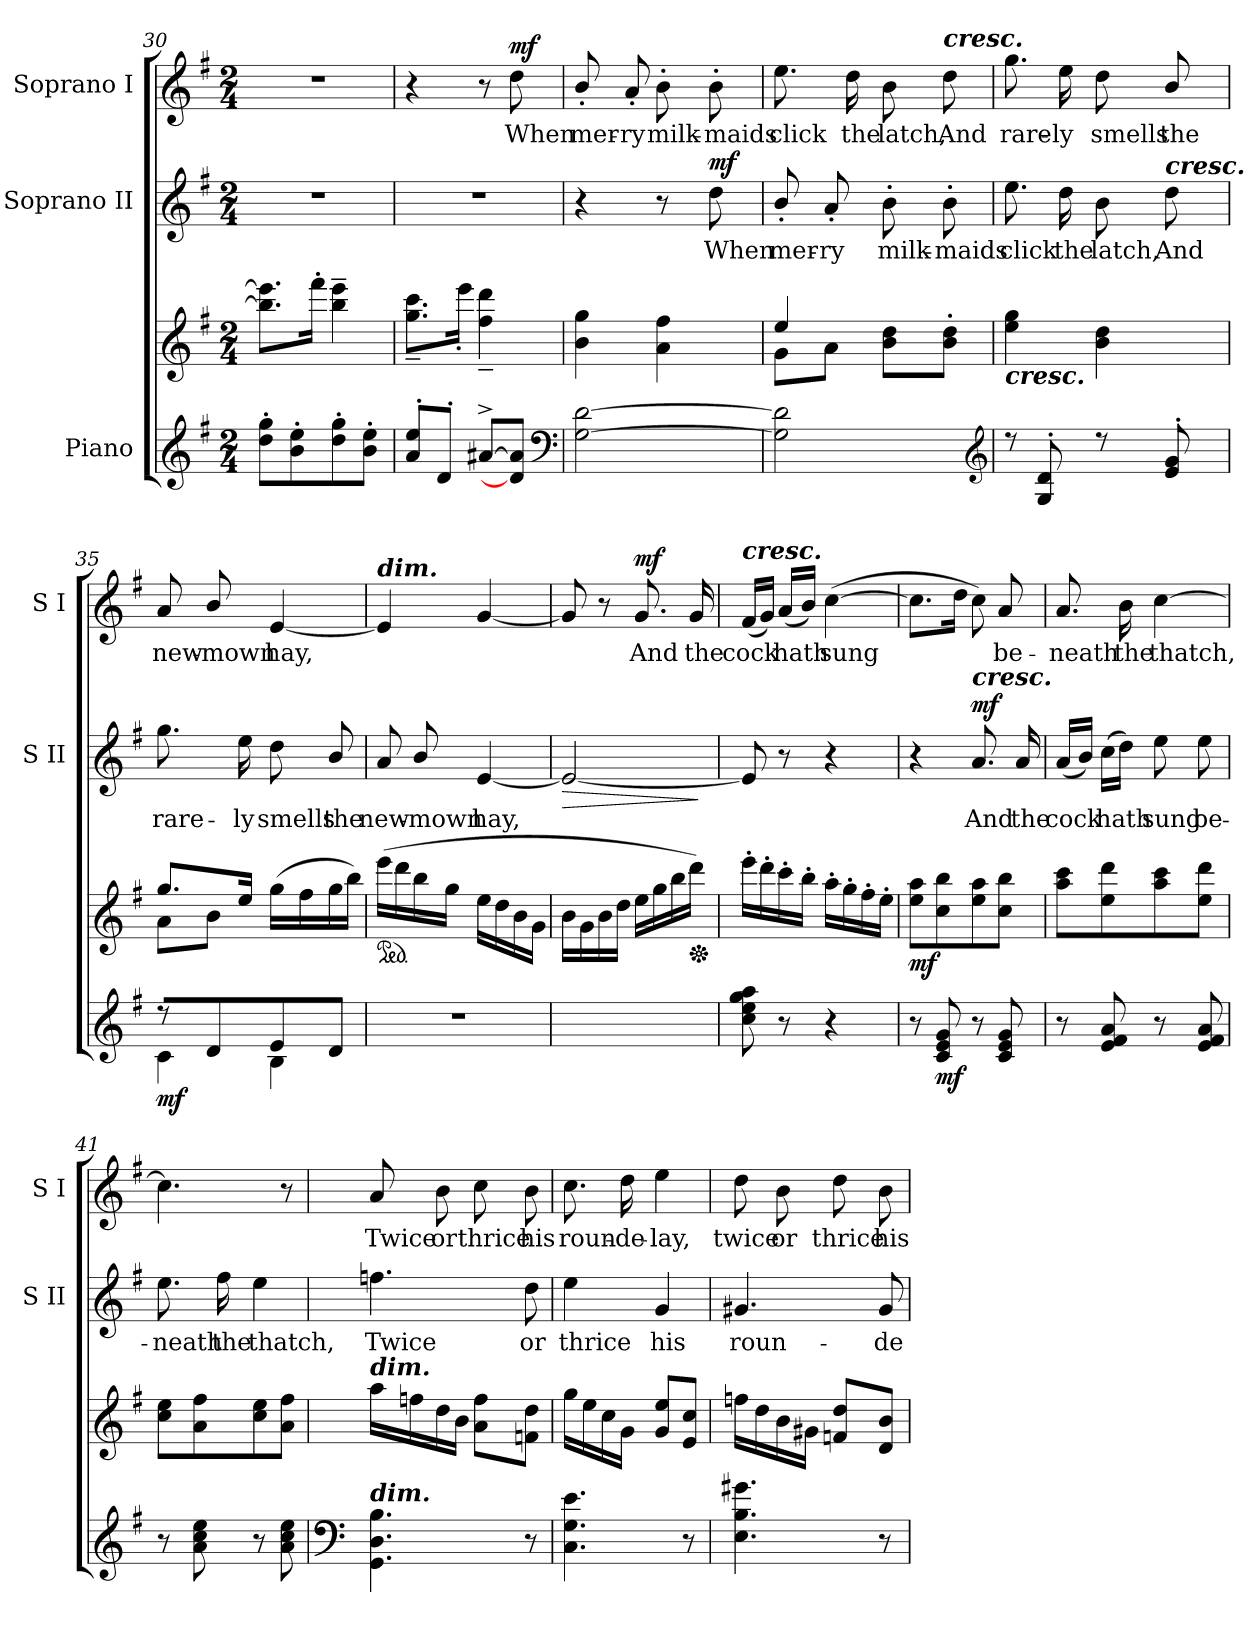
**kern	**kern	**dynam	**kern	**text	**dynam	**kern	**text	**dynam
*part3	*part3	*part3	*part2	*part2	*part2	*part1	*part1	*part1
*staff4	*staff3	*staff3/4	*staff2	*staff2	*staff2	*staff1	*staff1	*staff1
*I"Piano	*	*	*I"Soprano II	*	*	*I"Soprano I	*	*
*	*	*	*I'S II	*	*	*I'S I	*	*
*clefG2	*clefG2	*	*clefG2	*	*	*clefG2	*	*
*k[f#]	*k[f#]	*	*k[f#]	*	*	*k[f#]	*	*
*G:	*G:	*	*G:	*	*	*G:	*	*
*M2/4	*M2/4	*	*M2/4	*	*	*M2/4	*	*
=30	=30	=30	=30	=30	=30	=30	=30	=30
!	!	!	!LO:N:vis=1	!	!	!LO:N:vis=1	!	!
8dd' 8gg'L	8.bb] 8.eee]L	.	2r	.	.	2r	.	.
8b' 8ee'	.	.	.	.	.	.	.	.
.	16fff#'J	.	.	.	.	.	.	.
8dd' 8gg'	4bb~ 4eee~	.	.	.	.	.	.	.
8b' 8ee'J	.	.	.	.	.	.	.	.
!!LO:LB:g=z
=31	=31	=31	=31	=31	=31	=31	=31	=31
*^	*	*	*	*	*	*	*	*
!	!LO:N:vis=1	!	!	!LO:N:vis=1	!	!	!	!	!
*	*	*^	*	*	*	*	*	*	*
8a' 8ee'L	2ryy	2ryy	8.gg~ 8.ccc~L	.	2r	.	.	4r	.	.
8d'J	.	.	.	.	.	.	.	.	.	.
.	.	.	16eee'J	.	.	.	.	.	.	.
[8a#X^L	.	.	4ff#~ 4ddd~	.	.	.	.	8r	.	.
!	!	!	!	!	!	!	!	!	!LO:LY:b	!LO:DY:b
8d] 8a#]J	.	.	.	.	.	.	.	8dd	When	mf
*clefF4	*	*	*	*	*	*	*	*	*	*
=32	=32	=32	=32	=32	=32	=32	=32	=32	=32	=32
!	!LO:N:vis=1	!LO:N:vis=1	!	!LO:DY:b=2	!	!	!	!	!LO:LY:b	!
!	!	!	!	!LO:DY:n=1:b	!	!	!	!	!	!
[2G\ [2d\	2ryy	2ryy	4b 4gg	mf mf	4r	.	.	8b'/	mer-	.
!	!	!	!	!	!	!	!	!	!LO:LY:b	!
.	.	.	.	.	.	.	.	8a'	-ry	.
!	!	!	!	!	!	!	!	!	!LO:LY:b	!
.	.	.	4a 4ff#	.	8r	.	.	8b'	milk-	.
!	!	!	!	!	!	!LO:LY:b	!LO:DY:b	!	!LO:LY:b	!
.	.	.	.	.	8dd	When	mf	8b'	-maids	.
=33	=33	=33	=33	=33	=33	=33	=33	=33	=33	=33
!	!LO:N:vis=1	!	!	!	!	!LO:LY:b	!	!	!LO:LY:b	!
2G\] 2d\]	2ryy	4ee/	8g\L	.	8b'/	mer-	.	8.ee	click	.
!	!	!	!	!	!	!LO:LY:b	!	!	!	!
.	.	.	8a\J	.	8a'	-ry	.	.	.	.
!	!	!	!	!	!	!	!	!	!LO:LY:b	!
.	.	.	.	.	.	.	.	16dd	the	.
!	!	!	!	!	!	!LO:LY:b	!	!	!LO:LY:b	!
.	.	4ryy	8b 8ddL	.	8b'	milk-	.	8b	latch,	.
!	!	!	!	!	!	!	!	!LO:TX:a:Bi:t=cresc.	!	!
!	!	!	!	!	!	!LO:LY:b	!	!	!LO:LY:b	!
.	.	.	8b' 8dd'J	.	8b'	-maids	.	8dd	And	.
*clefG2	*	*	*	*	*	*	*	*	*	*
=34	=34	=34	=34	=34	=34	=34	=34	=34	=34	=34
!	!	!LO:TX:b:Bi:t=cresc.	!	!	!	!	!	!	!	!
!	!LO:N:vis=1	!LO:N:vis=1	!	!	!	!LO:LY:b	!	!	!LO:LY:b	!
8r	2ryy	2ryy	4ee 4gg	.	8.ee	click	.	8.gg	rare-	.
8G' 8d'	.	.	.	.	.	.	.	.	.	.
!	!	!	!	!	!	!LO:LY:b	!	!	!LO:LY:b	!
.	.	.	.	.	16dd	the	.	16ee	-ly	.
!	!	!	!	!	!	!LO:LY:b	!	!	!LO:LY:b	!
8r	.	.	4b 4dd	.	8b	latch,	.	8dd	smells	.
!	!	!	!	!	!LO:TX:a:Bi:t=cresc.	!	!	!	!	!
!	!	!	!	!	!	!LO:LY:b	!	!	!LO:LY:b	!
8e' 8g'	.	.	.	.	8dd	And	.	8b/	the	.
=35	=35	=35	=35	=35	=35	=35	=35	=35	=35	=35
!	!	!	!	!LO:DY:b=2	!	!LO:LY:b	!	!	!LO:LY:b	!
8r	4c\	8.gg/L	8a\L	mf	8.gg	rare-	.	8a	new-	.
!	!	!	!	!	!	!	!	!	!LO:LY:b	!
8d	.	.	8bJ	.	.	.	.	8b/	-mown	.
!	!	!	!	!	!	!LO:LY:b	!	!	!	!
.	.	16ee/J	.	.	16ee	-ly	.	.	.	.
!	!	!	!	!	!	!LO:LY:b	!	!	!LO:LY:b	!
8e	4B\	4ryy	(>16ggLL	.	8dd	smells	.	[4e	hay,	.
.	.	.	16ff#	.	.	.	.	.	.	.
!	!	!	!	!	!	!LO:LY:b	!	!	!	!
8dJ	.	.	16gg	.	8b/	the	.	.	.	.
.	.	.	16bbJJ)	.	.	.	.	.	.	.
*v	*v	*	*	*	*	*	*	*	*	*
*	*v	*v	*	*	*	*	*	*	*
!!LO:LB:g=z
=36	=36	=36	=36	=36	=36	=36	=36	=36
*	*ped	*	*	*	*	*	*	*
*	*^	*	*	*	*	*	*	*
!	!	!	!	!	!	!	!LO:TX:a:Bi:t=dim.	!	!
!	!	!	!	!	!LO:LY:b	!	!	!	!
*	*v	*v	*	*	*	*	*	*	*
2r	(>16eeeLL	.	8a	new-	.	4e]	.	.
.	16ddd	.	.	.	.	.	.	.
!	!	!	!	!LO:LY:b	!	!	!	!
.	16bb	.	8b/	-mown	.	.	.	.
.	16ggJJ	.	.	.	.	.	.	.
!	!	!	!	!LO:LY:b	!	!	!	!
.	16eeLL	.	[4e	hay,	.	[4g	.	.
.	16dd	.	.	.	.	.	.	.
.	16b	.	.	.	.	.	.	.
.	16gJJ	.	.	.	.	.	.	.
=37	=37	=37	=37	=37	=37	=37	=37	=37
!	!	!	!	!	!LO:HP:b	!	!	!
2ryy	16bLL	.	2e_	.	>	8g]	.	.
.	16g	.	.	.	.	.	.	.
.	16b	.	.	.	.	8r	.	.
.	16ddJJ	.	.	.	.	.	.	.
!	!	!	!	!	!	!	!LO:LY:b	!LO:DY:b
.	16eeLL	.	.	.	.	8.g	And	mf
.	16gg	.	.	.	.	.	.	.
.	16bb	.	.	.	.	.	.	.
*	*Xped	*	*	*	*	*	*	*
!	!	!	!	!	!	!	!LO:LY:b	!
.	16dddJJ)	.	.	.	.	16g	the	.
.	.	.	.	.	]	.	.	.
=38	=38	=38	=38	=38	=38	=38	=38	=38
!	!	!	!	!	!	!LO:TX:a:Bi:t=cresc.	!	!
!	!	!	!	!	!	!	!LO:LY:b	!
8cc 8ee 8gg 8aa	16eee'LL	.	8e]	.	.	(<16f#LL	cock	.
.	16ddd'	.	.	.	.	16gJJ)	.	.
!	!	!	!	!	!	!	!LO:LY:b	!
8r	16ccc'	.	8r	.	.	(<16aLL	hath	.
.	16bb'JJ	.	.	.	.	16bJJ)	.	.
!	!	!	!	!	!	!	!LO:LY:b	!
4r	16aa'LL	.	4r	.	.	(>[4cc	sung	.
.	16gg'	.	.	.	.	.	.	.
.	16ff#'	.	.	.	.	.	.	.
.	16ee'JJ	.	.	.	.	.	.	.
=39	=39	=39	=39	=39	=39	=39	=39	=39
!	!	!LO:DY:b	!	!	!	!	!	!
8r	8ee 8aaL	mf	4r	.	.	8.ccL]	.	.
!	!	!LO:DY:b=2	!	!	!	!	!	!
8c 8e 8g	8cc 8bb	mf	.	.	.	.	.	.
.	.	.	.	.	.	16ddJ	.	.
!	!	!	!LO:TX:a:Bi:t=cresc.	!	!	!	!	!
!	!	!	!	!LO:LY:b	!LO:DY:b	!	!	!
8r	8ee 8aa	.	8.a	And	mf	8cc)	.	.
!	!	!	!	!	!	!	!LO:LY:b	!
8c 8e 8g	8cc 8bbJ	.	.	.	.	8a	be-	.
!	!	!	!	!LO:LY:b	!	!	!	!
.	.	.	16a	the	.	.	.	.
=40	=40	=40	=40	=40	=40	=40	=40	=40
!	!	!	!	!LO:LY:b	!	!	!LO:LY:b	!
8r	8aa 8cccL	.	(<16aLL	cock	.	8.a	-neath	.
.	.	.	16bJJ)	.	.	.	.	.
!	!	!	!	!LO:LY:b	!	!	!	!
8e 8f# 8a	8ee 8ddd	.	(>16ccLL	hath	.	.	.	.
!	!	!	!	!	!	!	!LO:LY:b	!
.	.	.	16ddJJ)	.	.	16b	the	.
!	!	!	!	!LO:LY:b	!	!	!LO:LY:b	!
8r	8aa 8ccc	.	8ee	sung	.	[4cc	thatch,	.
!	!	!	!	!LO:LY:b	!	!	!	!
8e 8f# 8a	8ee 8dddJ	.	8ee	be-	.	.	.	.
!!LO:LB:g=z
=41	=41	=41	=41	=41	=41	=41	=41	=41
!	!	!	!	!LO:LY:b	!	!	!	!
8r	8cc 8eeL	.	8.ee	-neath	.	4.cc]	.	.
8a 8cc 8ee	8a 8ff#	.	.	.	.	.	.	.
!	!	!	!	!LO:LY:b	!	!	!	!
.	.	.	16ff#	the	.	.	.	.
!	!	!	!	!LO:LY:b	!	!	!	!
8r	8cc 8ee	.	4ee	thatch,	.	.	.	.
8a 8cc 8ee	8a 8ff#J	.	.	.	.	8r	.	.
=42	=42	=42	=42	=42	=42	=42	=42	=42
*clefF4	*	*	*	*	*	*	*	*
!	!LO:TX:a:Bi:t=dim.	!	!	!	!	!	!	!
!LO:TX:a:Bi:t=dim.	!	!	!	!	!	!	!	!
!	!	!	!	!LO:LY:b	!	!	!LO:LY:b	!
4.GG 4.D 4.B	16aaLL	.	4.ffn	Twice	.	8a	Twice	.
.	16ffn	.	.	.	.	.	.	.
!	!	!	!	!	!	!	!LO:LY:b	!
.	16dd	.	.	.	.	8b	or	.
.	16bJJ	.	.	.	.	.	.	.
!	!	!	!	!	!	!	!LO:LY:b	!
.	8a 8ffL	.	.	.	.	8cc	thrice	.
!	!	!	!	!LO:LY:b	!	!	!LO:LY:b	!
8r	8fn 8ddJ	.	8dd	or	.	8b	his	.
=43	=43	=43	=43	=43	=43	=43	=43	=43
!	!	!	!	!LO:LY:b	!	!	!LO:LY:b	!
4.C 4.G 4.e	16ggLL	.	4ee	thrice	.	8.cc	roun-	.
.	16ee	.	.	.	.	.	.	.
.	16cc	.	.	.	.	.	.	.
!	!	!	!	!	!	!	!LO:LY:b	!
.	16gJJ	.	.	.	.	16dd	-de-	.
!	!	!	!	!LO:LY:b	!	!	!LO:LY:b	!
.	8g 8eeL	.	4g	his	.	4ee	-lay,	.
8r	8e 8ccJ	.	.	.	.	.	.	.
=44	=44	=44	=44	=44	=44	=44	=44	=44
!	!	!LO:DY:b=2	!	!LO:LY:b	!	!	!LO:LY:b	!
!	!	!LO:DY:n=1:b	!	!	!	!	!	!
4.E 4.B 4.g#X	16ffnLL	mp mp	4.g#X	roun-	.	8dd	twice	.
.	16dd	.	.	.	.	.	.	.
!	!	!	!	!	!	!	!LO:LY:b	!
.	16b	.	.	.	.	8b	or	.
.	16g#XJJ	.	.	.	.	.	.	.
!	!	!	!	!	!	!	!LO:LY:b	!
.	8fn 8ddL	.	.	.	.	8dd	thrice	.
!	!	!	!	!LO:LY:b	!	!	!LO:LY:b	!
8r	8d 8bJ	.	8g#	-de-	.	8b	his	.
=	=	=	=	=	=	=	=	=
*-	*-	*-	*-	*-	*-	*-	*-	*-
